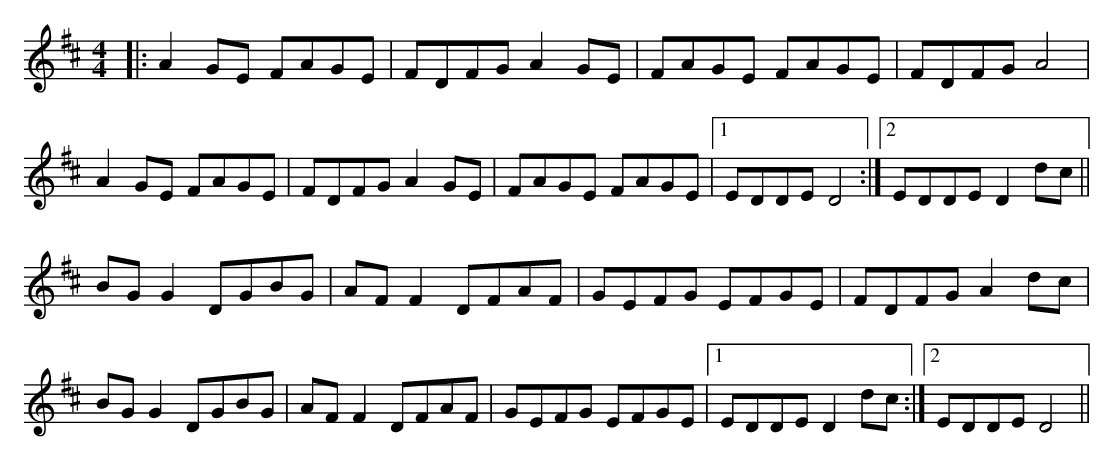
X:1
M:4/4
K:Amix
|:A2 GE FAGE|FDFG A2 GE|FAGE FAGE|FDFG A4|
A2 GE FAGE|FDFG A2 GE|FAGE FAGE|1 EDDE D4:|2 EDDE D2 dc||
BG G2 DGBG|AF F2 DFAF|GEFG EFGE|FDFG A2 dc|
BG G2 DGBG|AF F2 DFAF|GEFG EFGE|1 EDDE D2 dc:|2 EDDE D4||
